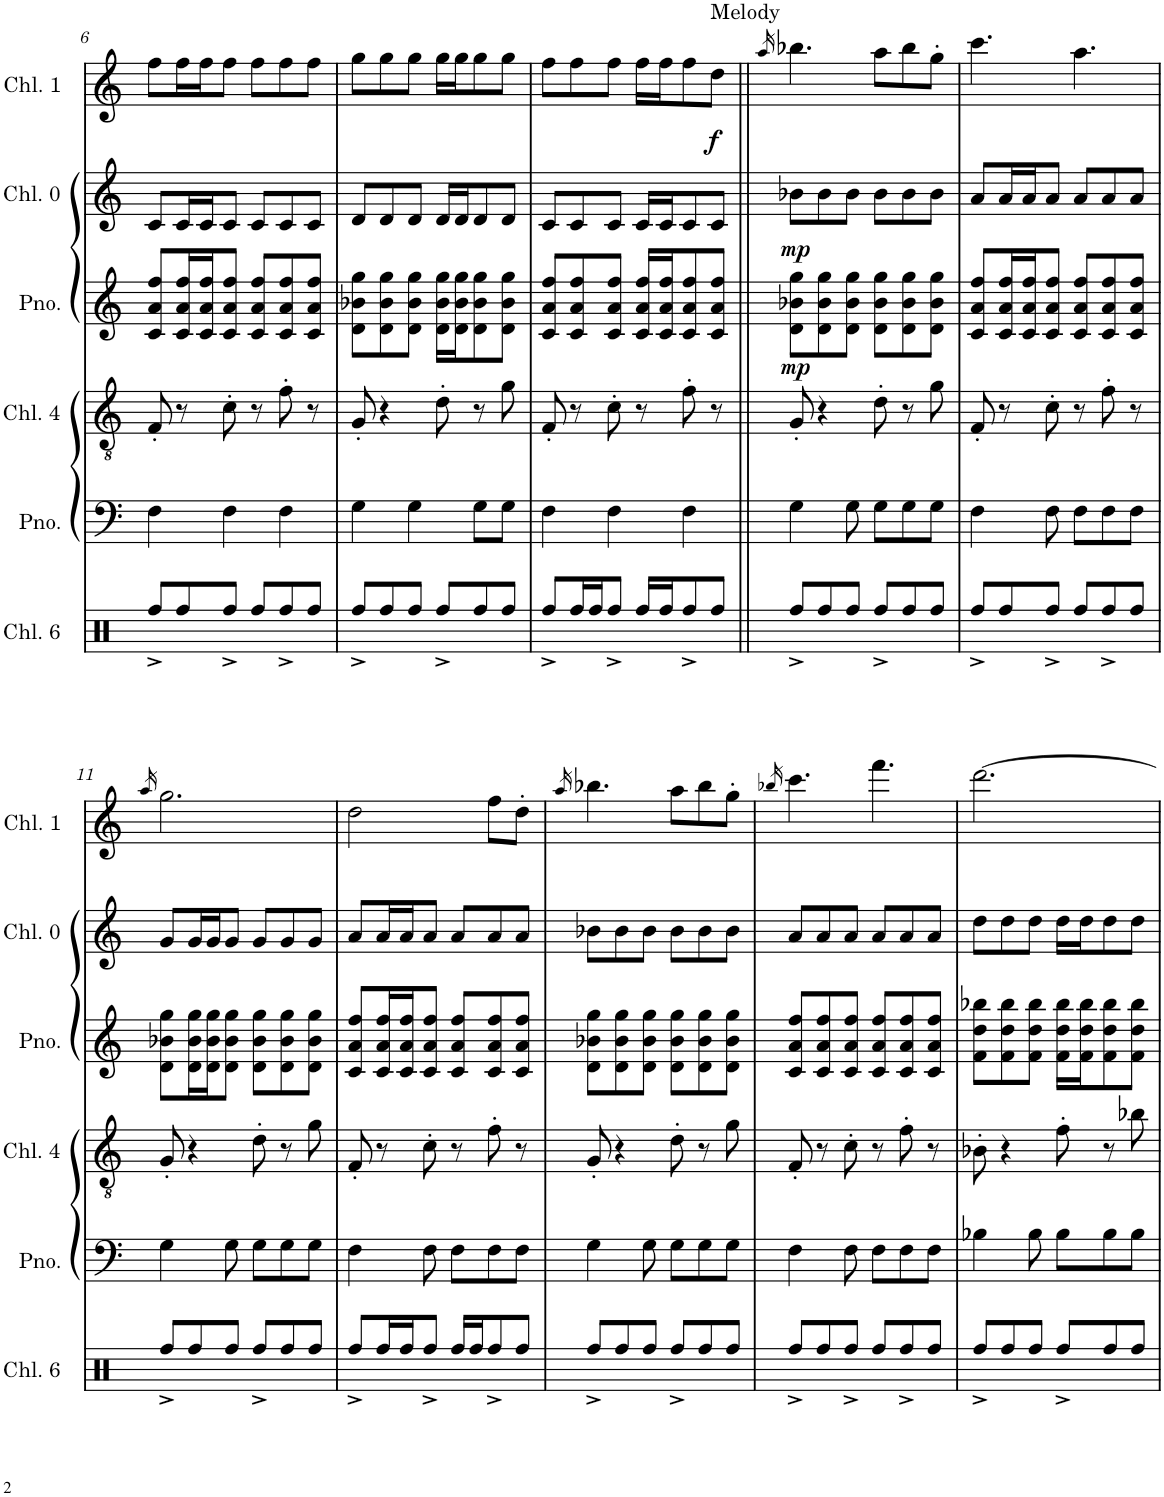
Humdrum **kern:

**kern	**kern	**kern	**kern	**dynam	**kern	**dynam	**kern	**dynam
*part6	*part5	*part4	*part3	*part3	*part2	*part2	*part1	*part1
*staff6	*staff5	*staff4	*staff3	*staff3	*staff2	*staff2	*staff1	*staff1
*I"Channel 6	*I"Piano	*I"Channel 4	*I"Piano	*	*I"Channel 0	*	*I"Channel 1	*
*I'Chl. 6	*I'Pno.	*I'Chl. 4	*I'Pno.	*	*I'Chl. 0	*	*I'Chl. 1	*
!!LO:PB:g=z
*clefX	*clefF4	*clefGv2	*clefG2	*	*clefG2	*	*clefG2	*
*k[]	*k[]	*k[]	*k[]	*	*k[]	*	*k[]	*
*M6/8	*M6/8	*M6/8	*M6/8	*	*M6/8	*	*M6/8	*
=6	=6	=6	=6	=6	=6	=6	=6	=6
8Rff^/L	4F\	8F'/	8c/ 8a/ 8ff/L	.	8c/L	.	8ff\L	.
8Rff/	.	8r	16c/ 16a/ 16ff/L	.	16c/L	.	16ff\L	.
.	.	.	16c/ 16a/ 16ff/J	.	16c/J	.	16ff\J	.
8Rff^/J	4F\	8c'\	8c/ 8a/ 8ff/J	.	8c/J	.	8ff\J	.
8Rff/L	.	8r	8c/ 8a/ 8ff/L	.	8c/L	.	8ff\L	.
8Rff^/	4F\	8f'\	8c/ 8a/ 8ff/	.	8c/	.	8ff\	.
8Rff/J	.	8r	8c/ 8a/ 8ff/J	.	8c/J	.	8ff\J	.
=7	=7	=7	=7	=7	=7	=7	=7	=7
8Rff^/L	4G\	8G'/	8d\ 8b-X\ 8gg\L	.	8d/L	.	8gg\L	.
8Rff/	.	4r	8d\ 8b-\ 8gg\	.	8d/	.	8gg\	.
8Rff/J	4G\	.	8d\ 8b-\ 8gg\J	.	8d/J	.	8gg\J	.
8Rff^/L	.	8d'\	16d\ 16b-\ 16gg\LL	.	16d/LL	.	16gg\LL	.
.	.	.	16d\ 16b-\ 16gg\J	.	16d/J	.	16gg\J	.
8Rff/	8G\L	8r	8d\ 8b-\ 8gg\	.	8d/	.	8gg\	.
8Rff/J	8G\J	8g\	8d\ 8b-\ 8gg\J	.	8d/J	.	8gg\J	.
=8	=8	=8	=8	=8	=8	=8	=8	=8
8Rff^/L	4F\	8F'/	8c/ 8a/ 8ff/L	.	8c/L	.	8ff\L	.
16Rff/L	.	8r	8c/ 8a/ 8ff/	.	8c/	.	8ff\	.
16Rff/J	.	.	.	.	.	.	.	.
8Rff^/J	4F\	8c'\	8c/ 8a/ 8ff/J	.	8c/J	.	8ff\J	.
16Rff/LL	.	8r	16c/ 16a/ 16ff/LL	.	16c/LL	.	16ff\LL	.
16Rff/J	.	.	16c/ 16a/ 16ff/J	.	16c/J	.	16ff\J	.
8Rff^/	4F\	8f'\	8c/ 8a/ 8ff/	.	8c/	.	8ff\	.
!	!	!	!	!	!	!	!LO:TX:a:t=Melody	!
!	!	!	!	!	!	!	!	!LO:DY:b
8Rff/J	.	8r	8c/ 8a/ 8ff/J	.	8c/J	.	8dd\J	f
=9||	=9||	=9||	=9||	=9||	=9||	=9||	=9||	=9||
.	.	.	.	.	.	.	16qaa/	.
!	!	!	!	!LO:DY:b	!	!LO:DY:b	!	!
8Rff^/L	4G\	8G'/	8d\ 8b-X\ 8gg\L	mp	8b-X\L	mp	4.bb-X\	.
8Rff/	.	4r	8d\ 8b-\ 8gg\	.	8b-\	.	.	.
8Rff/J	8G\	.	8d\ 8b-\ 8gg\J	.	8b-\J	.	.	.
8Rff^/L	8G\L	8d'\	8d\ 8b-\ 8gg\L	.	8b-\L	.	8aa\L	.
8Rff/	8G\	8r	8d\ 8b-\ 8gg\	.	8b-\	.	8bb-\	.
8Rff/J	8G\J	8g\	8d\ 8b-\ 8gg\J	.	8b-\J	.	8gg'\J	.
=10	=10	=10	=10	=10	=10	=10	=10	=10
8Rff^/L	4F\	8F'/	8c/ 8a/ 8ff/L	.	8a/L	.	4.ccc\	.
8Rff/	.	8r	16c/ 16a/ 16ff/L	.	16a/L	.	.	.
.	.	.	16c/ 16a/ 16ff/J	.	16a/J	.	.	.
8Rff^/J	8F\	8c'\	8c/ 8a/ 8ff/J	.	8a/J	.	.	.
8Rff/L	8F\L	8r	8c/ 8a/ 8ff/L	.	8a/L	.	4.aa\	.
8Rff^/	8F\	8f'\	8c/ 8a/ 8ff/	.	8a/	.	.	.
8Rff/J	8F\J	8r	8c/ 8a/ 8ff/J	.	8a/J	.	.	.
!!LO:LB:g=z
=11	=11	=11	=11	=11	=11	=11	=11	=11
.	.	.	.	.	.	.	16qaa/	.
8Rff^/L	4G\	8G'/	8d\ 8b-X\ 8gg\L	.	8g/L	.	2.gg\	.
8Rff/	.	4r	16d\ 16b-\ 16gg\L	.	16g/L	.	.	.
.	.	.	16d\ 16b-\ 16gg\J	.	16g/J	.	.	.
8Rff/J	8G\	.	8d\ 8b-\ 8gg\J	.	8g/J	.	.	.
8Rff^/L	8G\L	8d'\	8d\ 8b-\ 8gg\L	.	8g/L	.	.	.
8Rff/	8G\	8r	8d\ 8b-\ 8gg\	.	8g/	.	.	.
8Rff/J	8G\J	8g\	8d\ 8b-\ 8gg\J	.	8g/J	.	.	.
=12	=12	=12	=12	=12	=12	=12	=12	=12
8Rff^/L	4F\	8F'/	8c/ 8a/ 8ff/L	.	8a/L	.	2dd\	.
16Rff/L	.	8r	16c/ 16a/ 16ff/L	.	16a/L	.	.	.
16Rff/J	.	.	16c/ 16a/ 16ff/J	.	16a/J	.	.	.
8Rff^/J	8F\	8c'\	8c/ 8a/ 8ff/J	.	8a/J	.	.	.
16Rff/LL	8F\L	8r	8c/ 8a/ 8ff/L	.	8a/L	.	.	.
16Rff/J	.	.	.	.	.	.	.	.
8Rff^/	8F\	8f'\	8c/ 8a/ 8ff/	.	8a/	.	8ff\L	.
8Rff/J	8F\J	8r	8c/ 8a/ 8ff/J	.	8a/J	.	8dd'\J	.
=13	=13	=13	=13	=13	=13	=13	=13	=13
.	.	.	.	.	.	.	16qaa/	.
8Rff^/L	4G\	8G'/	8d\ 8b-X\ 8gg\L	.	8b-X\L	.	4.bb-X\	.
8Rff/	.	4r	8d\ 8b-\ 8gg\	.	8b-\	.	.	.
8Rff/J	8G\	.	8d\ 8b-\ 8gg\J	.	8b-\J	.	.	.
8Rff^/L	8G\L	8d'\	8d\ 8b-\ 8gg\L	.	8b-\L	.	8aa\L	.
8Rff/	8G\	8r	8d\ 8b-\ 8gg\	.	8b-\	.	8bb-\	.
8Rff/J	8G\J	8g\	8d\ 8b-\ 8gg\J	.	8b-\J	.	8gg'\J	.
=14	=14	=14	=14	=14	=14	=14	=14	=14
.	.	.	.	.	.	.	16qbb-X/	.
8Rff^/L	4F\	8F'/	8c/ 8a/ 8ff/L	.	8a/L	.	4.ccc\	.
8Rff/	.	8r	8c/ 8a/ 8ff/	.	8a/	.	.	.
8Rff^/J	8F\	8c'\	8c/ 8a/ 8ff/J	.	8a/J	.	.	.
8Rff/L	8F\L	8r	8c/ 8a/ 8ff/L	.	8a/L	.	4.fff\	.
8Rff^/	8F\	8f'\	8c/ 8a/ 8ff/	.	8a/	.	.	.
8Rff/J	8F\J	8r	8c/ 8a/ 8ff/J	.	8a/J	.	.	.
=15	=15	=15	=15	=15	=15	=15	=15	=15
8Rff^/L	4B-X\	8B-X'\	8f\ 8dd\ 8bb-X\L	.	8dd\L	.	[2.ddd\	.
8Rff/	.	4r	8f\ 8dd\ 8bb-\	.	8dd\	.	.	.
8Rff/J	8B-\	.	8f\ 8dd\ 8bb-\J	.	8dd\J	.	.	.
8Rff^/L	8B-\L	8f'\	16f\ 16dd\ 16bb-\LL	.	16dd\LL	.	.	.
.	.	.	16f\ 16dd\ 16bb-\J	.	16dd\J	.	.	.
8Rff/	8B-\	8r	8f\ 8dd\ 8bb-\	.	8dd\	.	.	.
8Rff/J	8B-\J	8b-X\	8f\ 8dd\ 8bb-\J	.	8dd\J	.	.	.
=	=	=	=	=	=	=	=	=
*-	*-	*-	*-	*-	*-	*-	*-	*-
